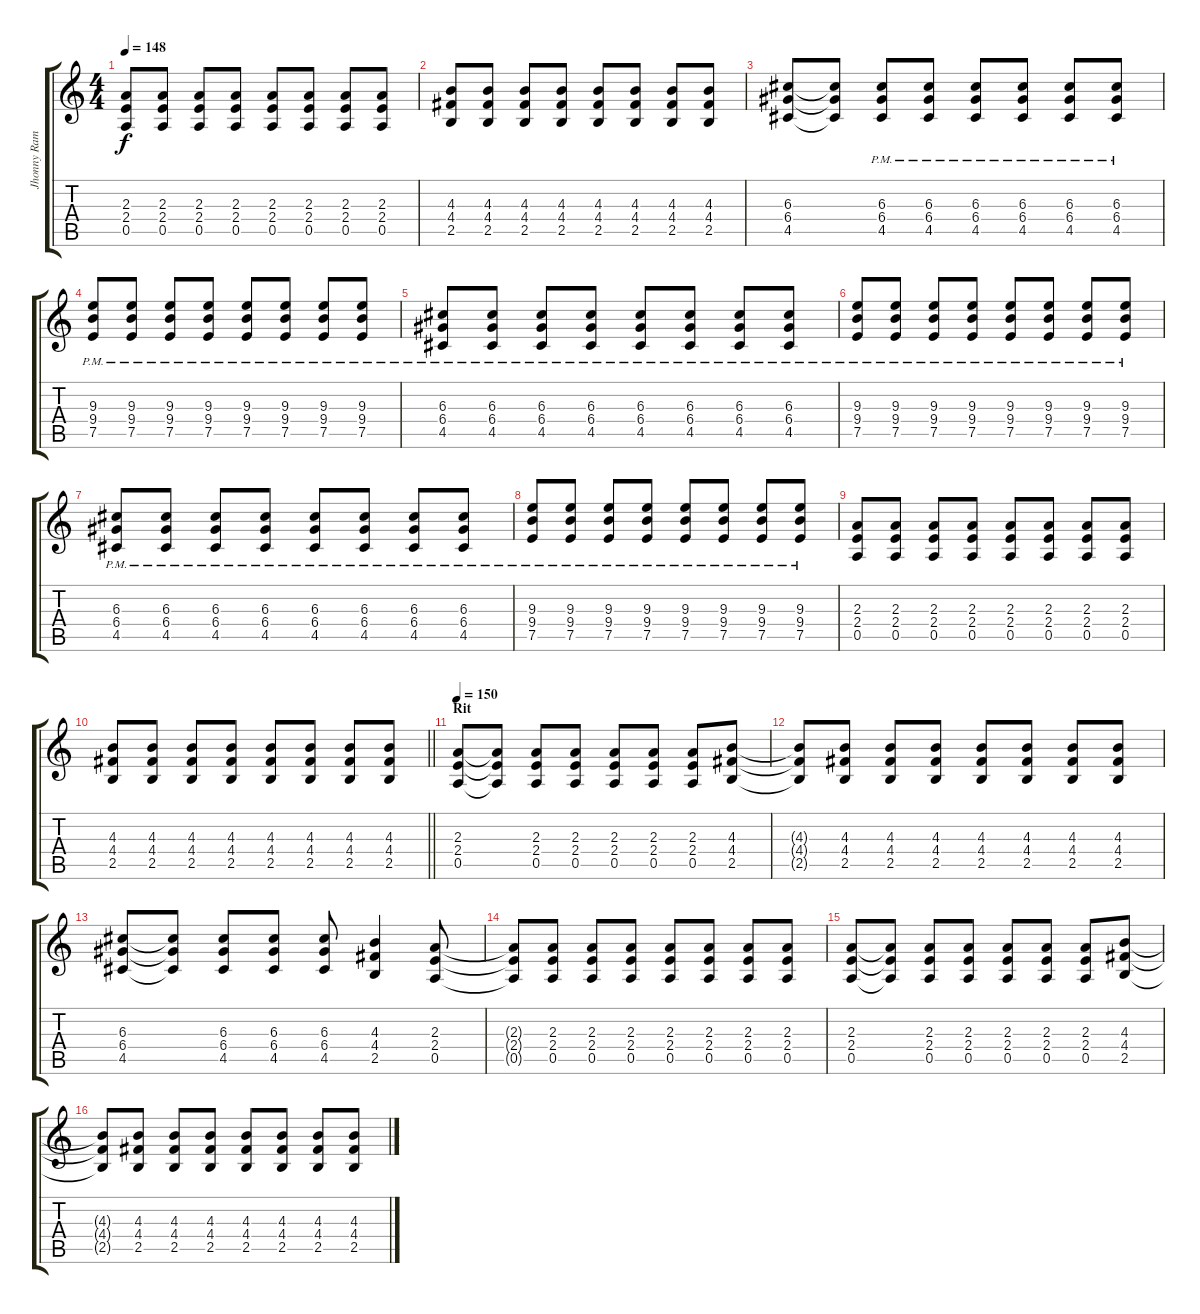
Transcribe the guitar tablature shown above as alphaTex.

\track ("Jhonny Ramone - Rithm2" "Jhonny Ram") {instrument electricguitarjazz}
\staff {score tabs}
\tuning (E4 B3 G3 D3 A2 E2) {hide}
\ts (4 4)
\tempo 148
\clef g2
\ks c
(2.3 2.4 0.5).8{dy f} (2.3 2.4 0.5).8 (2.3 2.4 0.5).8 (2.3 2.4 0.5).8 (2.3 2.4 0.5).8 (2.3 2.4 0.5).8 (2.3 2.4 0.5).8 (2.3 2.4 0.5).8 |
(4.3 4.4 2.5).8 (4.3 4.4 2.5).8 (4.3 4.4 2.5).8 (4.3 4.4 2.5).8 (4.3 4.4 2.5).8 (4.3 4.4 2.5).8 (4.3 4.4 2.5).8 (4.3 4.4 2.5).8 |
(6.3 6.4 4.5).8 (6.3{t} 6.4{t} 4.5{t}).8 (6.3{pm} 6.4{pm} 4.5{pm}).8 (6.3{pm} 6.4{pm} 4.5{pm}).8 (6.3{pm} 6.4{pm} 4.5{pm}).8 (6.3{pm} 6.4{pm} 4.5{pm}).8 (6.3{pm} 6.4{pm} 4.5{pm}).8 (6.3{pm} 6.4{pm} 4.5{pm}).8 |
(9.3{pm} 9.4{pm} 7.5{pm}).8 (9.3{pm} 9.4{pm} 7.5{pm}).8 (9.3{pm} 9.4{pm} 7.5{pm}).8 (9.3{pm} 9.4{pm} 7.5{pm}).8 (9.3{pm} 9.4{pm} 7.5{pm}).8 (9.3{pm} 9.4{pm} 7.5{pm}).8 (9.3{pm} 9.4{pm} 7.5{pm}).8 (9.3{pm} 9.4{pm} 7.5{pm}).8 |
(6.3{pm} 6.4{pm} 4.5{pm}).8 (6.3{pm} 6.4{pm} 4.5{pm}).8 (6.3{pm} 6.4{pm} 4.5{pm}).8 (6.3{pm} 6.4{pm} 4.5{pm}).8 (6.3{pm} 6.4{pm} 4.5{pm}).8 (6.3{pm} 6.4{pm} 4.5{pm}).8 (6.3{pm} 6.4{pm} 4.5{pm}).8 (6.3{pm} 6.4{pm} 4.5{pm}).8 |
(9.3{pm} 9.4{pm} 7.5{pm}).8 (9.3{pm} 9.4{pm} 7.5{pm}).8 (9.3{pm} 9.4{pm} 7.5{pm}).8 (9.3{pm} 9.4{pm} 7.5{pm}).8 (9.3{pm} 9.4{pm} 7.5{pm}).8 (9.3{pm} 9.4{pm} 7.5{pm}).8 (9.3{pm} 9.4{pm} 7.5{pm}).8 (9.3{pm} 9.4{pm} 7.5{pm}).8 |
(6.3{pm} 6.4{pm} 4.5{pm}).8 (6.3{pm} 6.4{pm} 4.5{pm}).8 (6.3{pm} 6.4{pm} 4.5{pm}).8 (6.3{pm} 6.4{pm} 4.5{pm}).8 (6.3{pm} 6.4{pm} 4.5{pm}).8 (6.3{pm} 6.4{pm} 4.5{pm}).8 (6.3{pm} 6.4{pm} 4.5{pm}).8 (6.3{pm} 6.4{pm} 4.5{pm}).8 |
(9.3{pm} 9.4{pm} 7.5{pm}).8 (9.3{pm} 9.4{pm} 7.5{pm}).8 (9.3{pm} 9.4{pm} 7.5{pm}).8 (9.3{pm} 9.4{pm} 7.5{pm}).8 (9.3{pm} 9.4{pm} 7.5{pm}).8 (9.3{pm} 9.4{pm} 7.5{pm}).8 (9.3{pm} 9.4{pm} 7.5{pm}).8 (9.3{pm} 9.4{pm} 7.5{pm}).8 |
(2.3 2.4 0.5).8 (2.3 2.4 0.5).8 (2.3 2.4 0.5).8 (2.3 2.4 0.5).8 (2.3 2.4 0.5).8 (2.3 2.4 0.5).8 (2.3 2.4 0.5).8 (2.3 2.4 0.5).8 |
\barLineRight lightlight
(4.3 4.4 2.5).8 (4.3 4.4 2.5).8 (4.3 4.4 2.5).8 (4.3 4.4 2.5).8 (4.3 4.4 2.5).8 (4.3 4.4 2.5).8 (4.3 4.4 2.5).8 (4.3 4.4 2.5).8 |
\section ("" "Rit")
\tempo 150
(2.3 2.4 0.5).8 (2.3{t} 2.4{t} 0.5{t}).8 (2.3 2.4 0.5).8 (2.3 2.4 0.5).8 (2.3 2.4 0.5).8 (2.3 2.4 0.5).8 (2.3 2.4 0.5).8 (4.3 4.4 2.5).8 |
(4.3{t} 4.4{t} 2.5{t}).8 (4.3 4.4 2.5).8 (4.3 4.4 2.5).8 (4.3 4.4 2.5).8 (4.3 4.4 2.5).8 (4.3 4.4 2.5).8 (4.3 4.4 2.5).8 (4.3 4.4 2.5).8 |
(6.3 6.4 4.5).8 (6.3{t} 6.4{t} 4.5{t}).8 (6.3 6.4 4.5).8 (6.3 6.4 4.5).8 (6.3 6.4 4.5).8 (4.3 4.4 2.5).4 (2.3 2.4 0.5).8 |
(2.3{t} 2.4{t} 0.5{t}).8 (2.3 2.4 0.5).8 (2.3 2.4 0.5).8 (2.3 2.4 0.5).8 (2.3 2.4 0.5).8 (2.3 2.4 0.5).8 (2.3 2.4 0.5).8 (2.3 2.4 0.5).8 |
(2.3 2.4 0.5).8 (2.3{t} 2.4{t} 0.5{t}).8 (2.3 2.4 0.5).8 (2.3 2.4 0.5).8 (2.3 2.4 0.5).8 (2.3 2.4 0.5).8 (2.3 2.4 0.5).8 (4.3 4.4 2.5).8 |
(4.3{t} 4.4{t} 2.5{t}).8 (4.3 4.4 2.5).8 (4.3 4.4 2.5).8 (4.3 4.4 2.5).8 (4.3 4.4 2.5).8 (4.3 4.4 2.5).8 (4.3 4.4 2.5).8 (4.3 4.4 2.5).8
